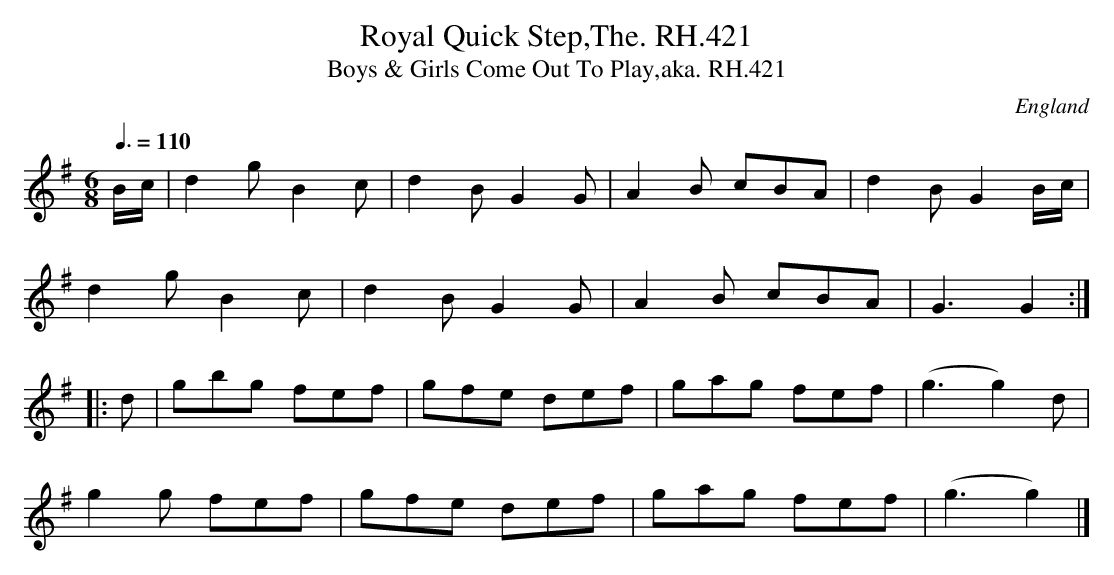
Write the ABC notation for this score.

X:1
T:Royal Quick Step,The. RH.421
T:Boys & Girls Come Out To Play,aka. RH.421
L:1/8
M:6/8
O:England
Q:3/8=110
K:G
B/c/|d2g B2c|d2B G2G|A2B cBA|d2B G2B/c/|!
d2g B2c|d2B G2G|A2B cBA|G3 G2:|!
|:d|gbg fef|gfe def|gag fef|(g3 g2)d|!
g2g fef|gfe def|gag fef|(g3 g2)|]
